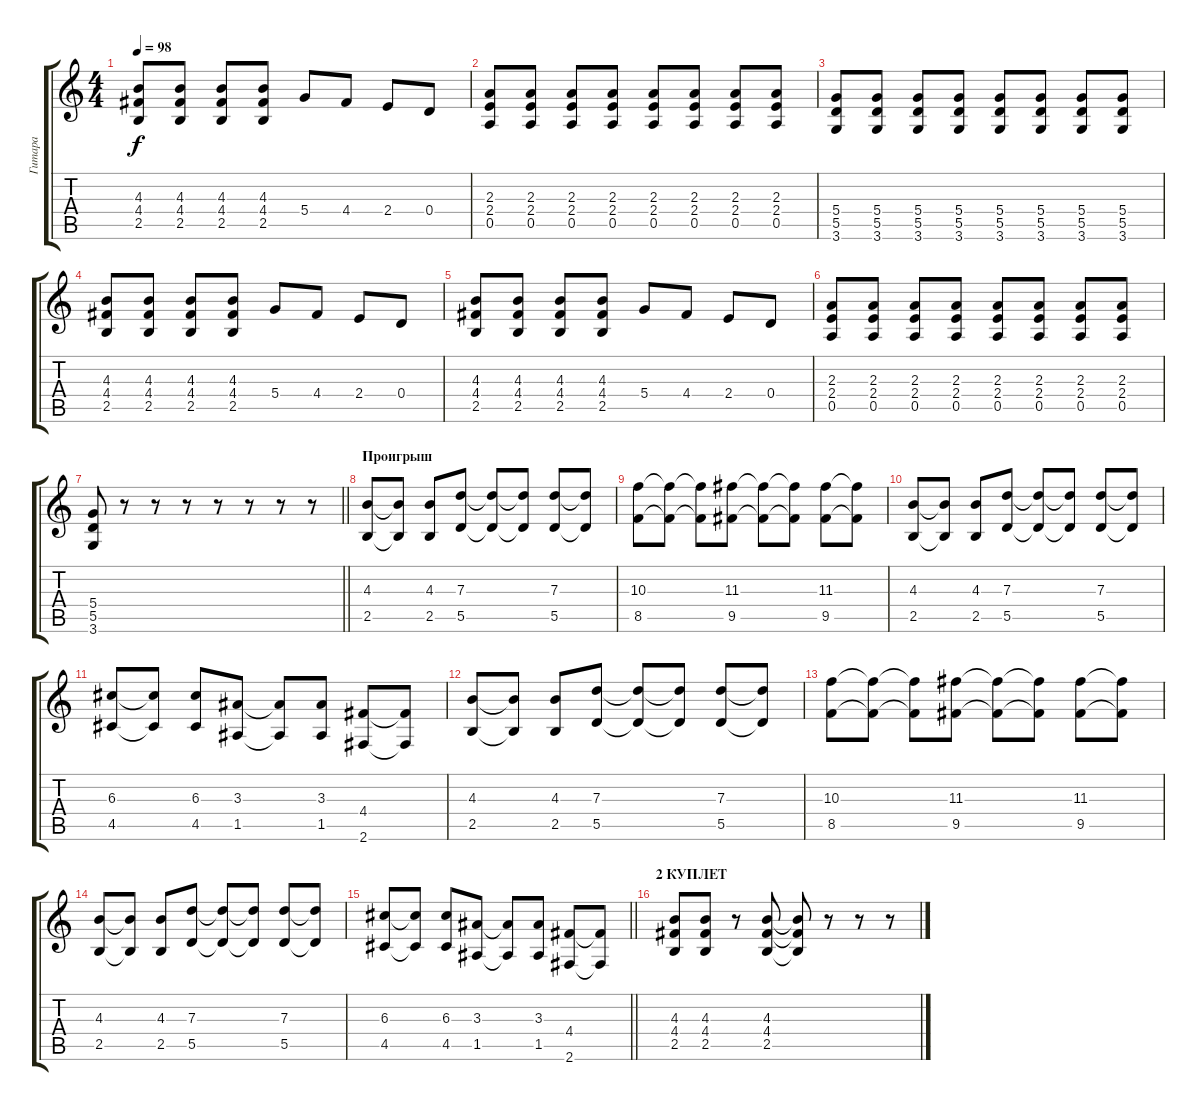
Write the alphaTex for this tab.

\track ("Гитара" "Гитара") {instrument acousticguitarsteel}
\staff {score tabs}
\tuning (E4 B3 G3 D3 A2 E2) {hide}
\ts (4 4)
\tempo 98
\clef g2
\ks c
(4.3 4.4 2.5).8{dy f} (4.3 4.4 2.5).8 (4.3 4.4 2.5).8 (4.3 4.4 2.5).8 5.4.8 4.4.8 2.4.8 0.4.8 |
(2.3 2.4 0.5).8{instrument distortionguitar} (2.3 2.4 0.5).8 (2.3 2.4 0.5).8 (2.3 2.4 0.5).8 (2.3 2.4 0.5).8 (2.3 2.4 0.5).8 (2.3 2.4 0.5).8 (2.3 2.4 0.5).8 |
(5.4 5.5 3.6).8 (5.4 5.5 3.6).8 (5.4 5.5 3.6).8 (5.4 5.5 3.6).8 (5.4 5.5 3.6).8 (5.4 5.5 3.6).8 (5.4 5.5 3.6).8 (5.4 5.5 3.6).8 |
(4.3 4.4 2.5).8 (4.3 4.4 2.5).8 (4.3 4.4 2.5).8 (4.3 4.4 2.5).8 5.4.8 4.4.8 2.4.8 0.4.8 |
(4.3 4.4 2.5).8 (4.3 4.4 2.5).8 (4.3 4.4 2.5).8 (4.3 4.4 2.5).8 5.4.8 4.4.8 2.4.8 0.4.8 |
(2.3 2.4 0.5).8{instrument distortionguitar} (2.3 2.4 0.5).8 (2.3 2.4 0.5).8 (2.3 2.4 0.5).8 (2.3 2.4 0.5).8 (2.3 2.4 0.5).8 (2.3 2.4 0.5).8 (2.3 2.4 0.5).8 |
\barLineRight lightlight
(5.4 5.5 3.6).8 r.8 r.8 r.8 r.8 r.8 r.8 r.8 |
\section ("" "Проигрыш")
(4.3 2.5).8 (4.3{t} 2.5{t}).8 (4.3 2.5).8 (7.3 5.5).8 (7.3{t} 5.5{t}).8 (7.3{t} 5.5{t}).8 (7.3 5.5).8 (7.3{t} 5.5{t}).8 |
(10.3 8.5).8 (10.3{t} 8.5{t}).8 (10.3{t} 8.5{t}).8 (11.3 9.5).8 (11.3{t} 9.5{t}).8 (11.3{t} 9.5{t}).8 (11.3 9.5).8 (11.3{t} 9.5{t}).8 |
(4.3 2.5).8 (4.3{t} 2.5{t}).8 (4.3 2.5).8 (7.3 5.5).8 (7.3{t} 5.5{t}).8 (7.3{t} 5.5{t}).8 (7.3 5.5).8 (7.3{t} 5.5{t}).8 |
(6.3 4.5).8 (6.3{t} 4.5{t}).8 (6.3 4.5).8 (3.3 1.5).8 (3.3{t} 1.5{t}).8 (3.3 1.5).8 (4.4 2.6).8 (4.4{t} 2.6{t}).8 |
(4.3 2.5).8 (4.3{t} 2.5{t}).8 (4.3 2.5).8 (7.3 5.5).8 (7.3{t} 5.5{t}).8 (7.3{t} 5.5{t}).8 (7.3 5.5).8 (7.3{t} 5.5{t}).8 |
(10.3 8.5).8 (10.3{t} 8.5{t}).8 (10.3{t} 8.5{t}).8 (11.3 9.5).8 (11.3{t} 9.5{t}).8 (11.3{t} 9.5{t}).8 (11.3 9.5).8 (11.3{t} 9.5{t}).8 |
(4.3 2.5).8 (4.3{t} 2.5{t}).8 (4.3 2.5).8 (7.3 5.5).8 (7.3{t} 5.5{t}).8 (7.3{t} 5.5{t}).8 (7.3 5.5).8 (7.3{t} 5.5{t}).8 |
\barLineRight lightlight
(6.3 4.5).8 (6.3{t} 4.5{t}).8 (6.3 4.5).8 (3.3 1.5).8 (3.3{t} 1.5{t}).8 (3.3 1.5).8 (4.4 2.6).8 (4.4{t} 2.6{t}).8 |
\section ("" "2 КУПЛЕТ")
(4.3 4.4 2.5).8 (4.3 4.4 2.5).8 r.8 (4.3 4.4 2.5).8 (4.3{t} 4.4{t} 2.5{t}).8 r.8 r.8 r.8
